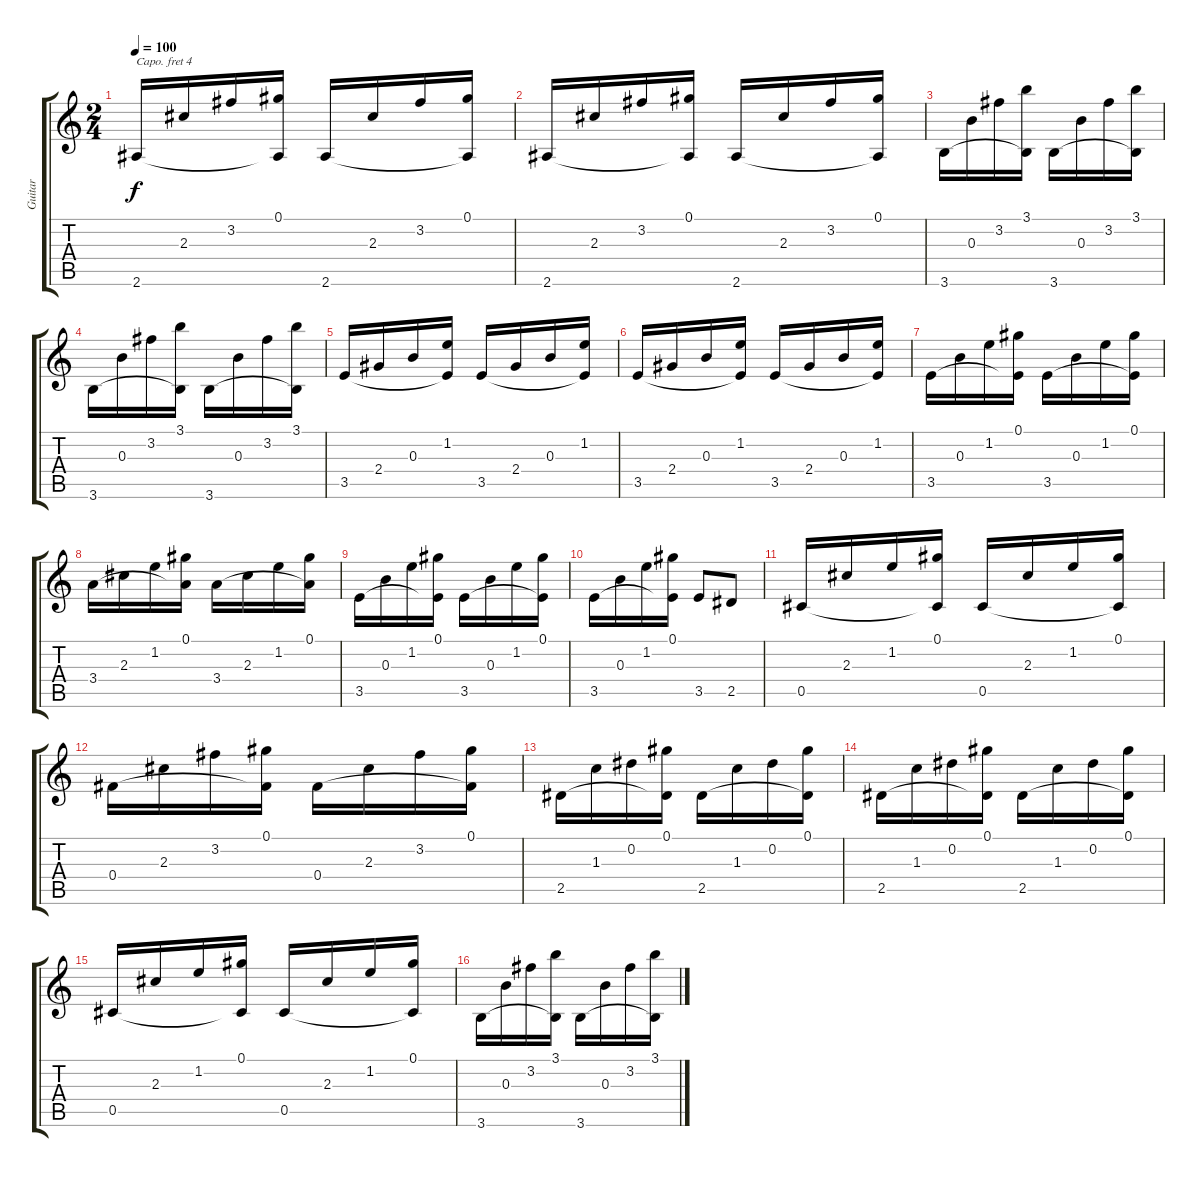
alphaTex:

\track ("Guitar " "Guitar ") {instrument acousticguitarnylon}
\staff {score tabs}
\capo 4
\tuning (E4 B3 G3 D3 A2 E2) {hide}
\ts (2 4)
\tempo 100
\clef g2
\ks c
2.6.16{dy f} 2.3.16 3.2.16 (0.1 2.6{t}).16 2.6.16 2.3.16 3.2.16 (0.1 2.6{t}).16 |
2.6.16 2.3.16 3.2.16 (0.1 2.6{t}).16 2.6.16 2.3.16 3.2.16 (0.1 2.6{t}).16 |
3.6.16 0.3.16 3.2.16 (3.1 3.6{t}).16 3.6.16 0.3.16 3.2.16 (3.1 3.6{t}).16 |
3.6.16 0.3.16 3.2.16 (3.1 3.6{t}).16 3.6.16 0.3.16 3.2.16 (3.1 3.6{t}).16 |
3.5.16 2.4.16 0.3.16 (1.2 3.5{t}).16 3.5.16 2.4.16 0.3.16 (1.2 3.5{t}).16 |
3.5.16 2.4.16 0.3.16 (1.2 3.5{t}).16 3.5.16 2.4.16 0.3.16 (1.2 3.5{t}).16 |
3.5.16 0.3.16 1.2.16 (0.1 3.5{t}).16 3.5.16 0.3.16 1.2.16 (0.1 3.5{t}).16 |
3.4.16 2.3.16 1.2.16 (0.1 3.4{t}).16 3.4.16 2.3.16 1.2.16 (0.1 3.4{t}).16 |
3.5.16 0.3.16 1.2.16 (0.1 3.5{t}).16 3.5.16 0.3.16 1.2.16 (0.1 3.5{t}).16 |
3.5.16 0.3.16 1.2.16 (0.1 3.5{t}).16 3.5.8 2.5.8 |
0.5.16 2.3.16 1.2.16 (0.1 0.5{t}).16 0.5.16 2.3.16 1.2.16 (0.1 0.5{t}).16 |
0.4.16 2.3.16 3.2.16 (0.1 0.4{t}).16 0.4.16 2.3.16 3.2.16 (0.1 0.4{t}).16 |
2.5.16 1.3.16 0.2.16 (0.1 2.5{t}).16 2.5.16 1.3.16 0.2.16 (0.1 2.5{t}).16 |
2.5.16 1.3.16 0.2.16 (0.1 2.5{t}).16 2.5.16 1.3.16 0.2.16 (0.1 2.5{t}).16 |
0.5.16 2.3.16 1.2.16 (0.1 0.5{t}).16 0.5.16 2.3.16 1.2.16 (0.1 0.5{t}).16 |
3.6.16 0.3.16 3.2.16 (3.1 3.6{t}).16 3.6.16 0.3.16 3.2.16 (3.1 3.6{t}).16
